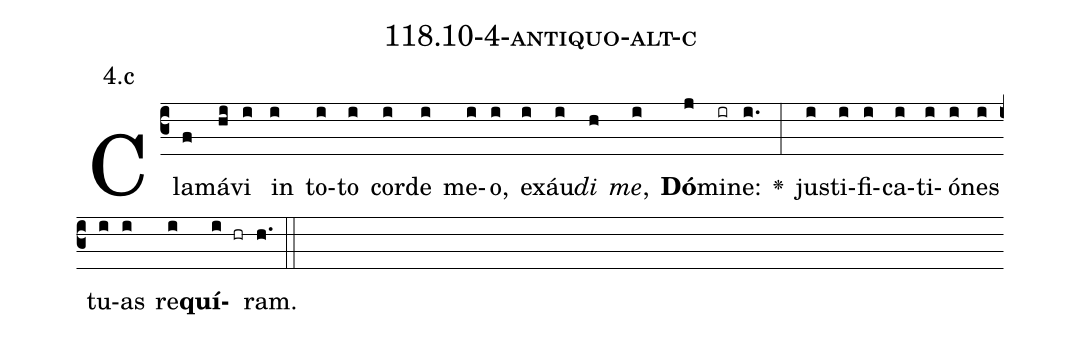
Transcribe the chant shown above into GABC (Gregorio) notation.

name: 118.10-4-antiquo-alt-c;
annotation: 4.c;
%%
(c3)Cla(f)má(hi)vi(i) in(i) to(i)to(i) cor(i)de(i) me(i)o,(i) ex(i)áu(i)<i>di</i>(h) <i>me</i>,(i) <b>Dó</b>(j)mi(ir)ne:(i.) <v>\greheightstar</v>(:) jus(i)ti(i)fi(i)ca(i)ti(i)ó(i)nes(i) tu(i)as(i) re(i)<b>quí</b>(i hr)ram.(h.) (::)


%E(i) u(i) o(i) u(i) a(i) e.(h.) (::)
